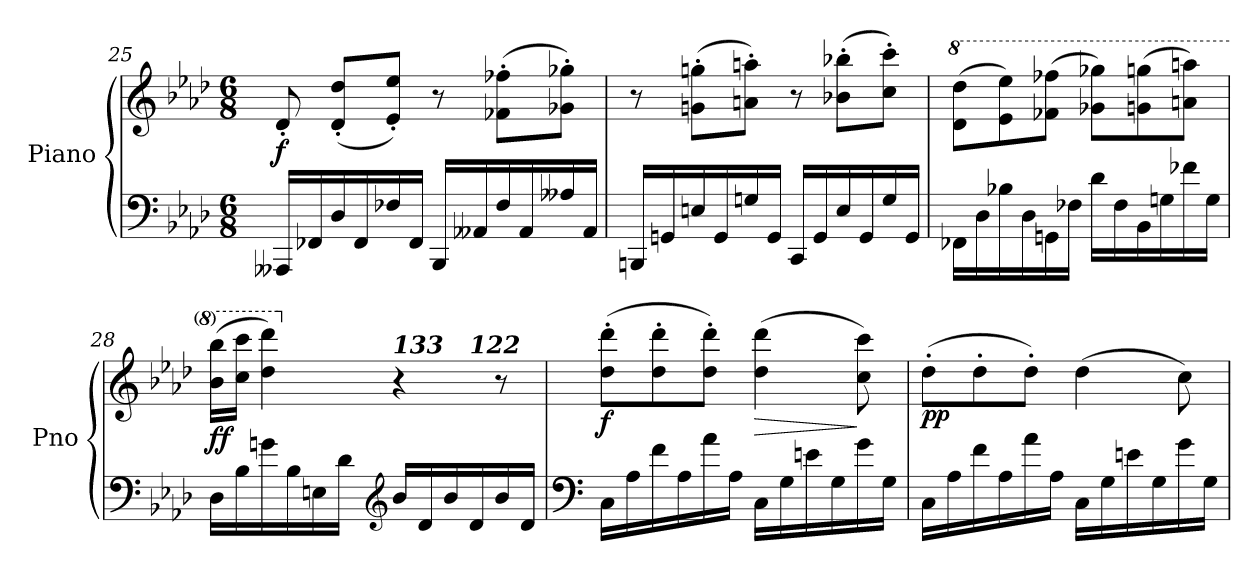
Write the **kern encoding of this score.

**kern	**kern	**dynam
*part1	*part1	*part1
*staff2	*staff1	*staff1/2
*I"Piano	*	*
*I'Pno	*	*
*clefF4	*clefG2	*
*k[b-e-a-d-]	*k[b-e-a-d-]	*
*M6/8	*M6/8	*
=25	=25	=25
!	!	!LO:DY:b
16AAA--X/LL	8d-'/	f
16FF-X/	.	.
16D-/	(<8d-/' 8dd-/'L	.
16FF-/	.	.
16F-X/	8e-/' 8ee-/'J)	.
16FF-/JJ	.	.
16BBB-/LL	8r	.
16AA--X/	.	.
16F-/	(>8f-X\' 8ff-X\'L	.
16AA--/	.	.
16A--X/	8g-X\' 8gg-X\'J)	.
16AA--/JJ	.	.
=26	=26	=26
16BBBn/LL	8r	.
16GGn/	.	.
16En/	(>8gn\' 8ggn\'L	.
16GG/	.	.
16Gn/	8an\' 8aan\'J)	.
16GG/JJ	.	.
!	!	!LO:DY:b
16CC/LL	8r	other-dynamics
16GG/	.	.
16E/	(>8b-X\' 8bb-X\'L	.
16GG/	.	.
16G/	8cc\' 8ccc\'J)	.
16GG/JJ	.	.
!!LO:LB:g=z
=27	=27	=27
*	*8va	*
!	!	!LO:DY:b
16FF-X\LL	(>8dd-\ 8ddd-\L	other-dynamics
16D-\	.	.
16B-X\	8ee-\ 8eee-\)	.
16D-\	.	.
16GGn\	(>8ff-X\ 8fff-X\J	.
16F-X\JJ	.	.
16d-\LL	8gg-X\ 8ggg-X\L)	.
16F-\	.	.
16BB-\	(>8ggn\ 8gggn\	.
16Gn\	.	.
16f-X\	8aan\ 8aaan\J)	.
16G\JJ	.	.
=28	=28	=28
!	!	!LO:DY:b
*	*^	*
16D-\LL	(>16bb-\ 16bbb-\LL	2ryy	ff
16B-\	16ccc\ 16cccc\JJ	.	.
16gn\	4ddd-\ 4dddd-\)	.	.
16B-\	.	.	.
16En\	.	.	.
16d-\JJ	.	.	.
*clefG2	*	*	*
*	*X8va	*	*
!	!LO:TX:a:Bi:t=133	!	!
16b-/LL	4r	.	.
16d-/	.	.	.
16b-/	.	16ryy	.
!	!	!LO:TX:a:Bi:t=122	!
16d-/	.	8.ryy	.
16b-/	8r	.	.
16d-/JJ	.	.	.
*	*v	*v	*
=29	=29	=29
*clefF4	*	*
*	*^	*
!	!LO:TX:a:Bi:t=111	!	!
!	!	!	!LO:DY:b
*	*v	*v	*
16C\LL	(>8dd-\' 8ddd-\'L	f
16A-\	.	.
16f\	8dd-\' 8ddd-\'	.
16A-\	.	.
16a-\	8dd-\' 8ddd-\'J)	.
16A-\JJ	.	.
!	!	!LO:HP:b
16C\LL	(>4dd-\ 4ddd-\	>
16G\	.	.
16en\	.	.
16G\	.	.
16g\	8cc\ 8ccc\)	]
16G\JJ	.	.
!!LO:LB:g=z
=30	=30	=30
!	!	!LO:DY:b
16C\LL	(>8dd-'\L	pp
16A-\	.	.
16f\	8dd-'\	.
16A-\	.	.
16a-\	8dd-'\J)	.
16A-\JJ	.	.
16C\LL	(>4dd-\	.
16G\	.	.
16en\	.	.
16G\	.	.
16g\	8cc\)	.
16G\JJ	.	.
=	=	=
*-	*-	*-
